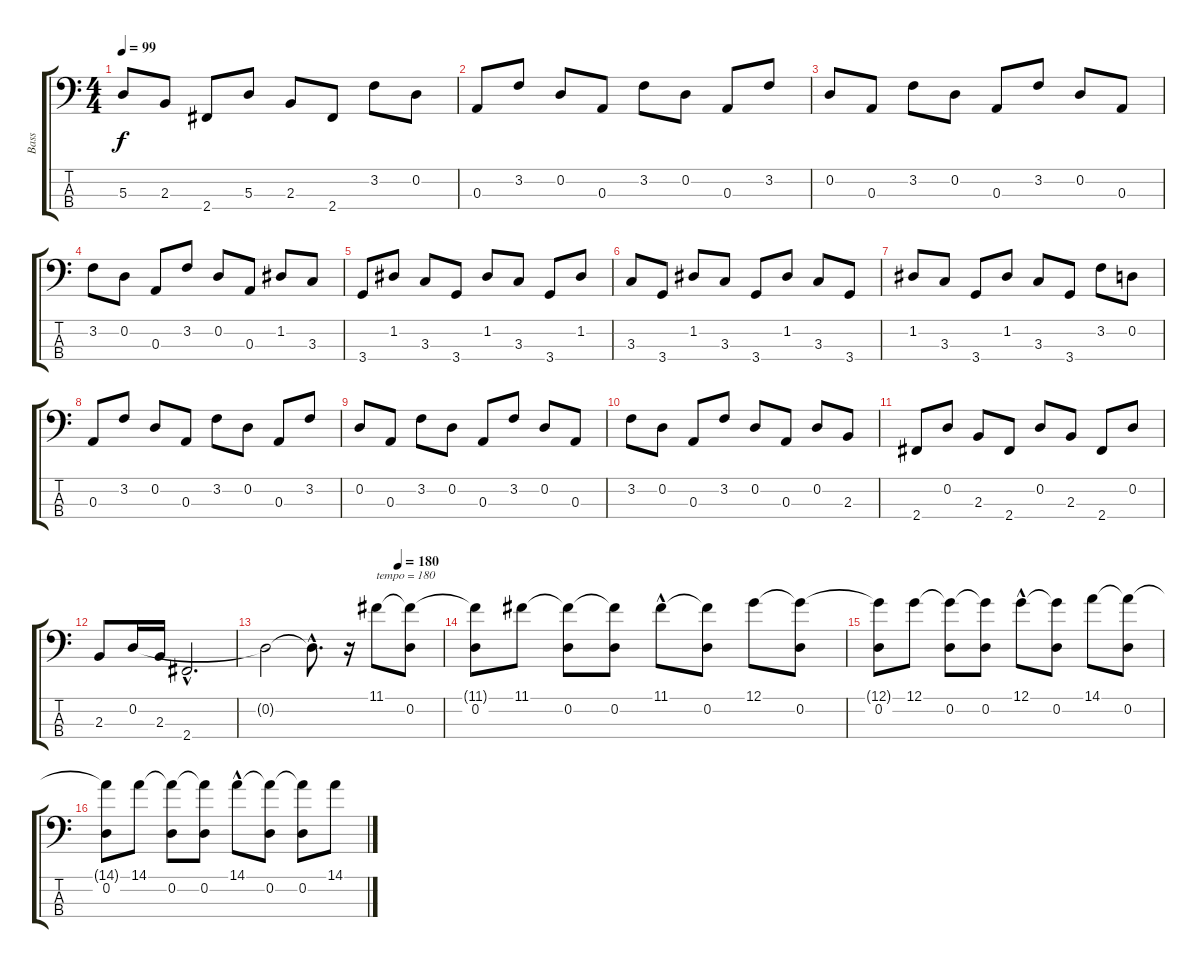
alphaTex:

\track ("Bass" "Bass") {instrument electricbassfinger}
\staff {score tabs}
\tuning (G2 D2 A1 E1) {hide}
\ts (4 4)
\tempo 99
\clef f4
\ks c
5.3.8{dy f} 2.3.8 2.4.8 5.3.8 2.3.8 2.4.8 3.2.8 0.2.8 |
0.3.8 3.2.8 0.2.8 0.3.8 3.2.8 0.2.8 0.3.8 3.2.8 |
0.2.8 0.3.8 3.2.8 0.2.8 0.3.8 3.2.8 0.2.8 0.3.8 |
3.2.8 0.2.8 0.3.8 3.2.8 0.2.8 0.3.8 1.2.8 3.3.8 |
3.4.8 1.2.8 3.3.8 3.4.8 1.2.8 3.3.8 3.4.8 1.2.8 |
3.3.8 3.4.8 1.2.8 3.3.8 3.4.8 1.2.8 3.3.8 3.4.8 |
1.2.8 3.3.8 3.4.8 1.2.8 3.3.8 3.4.8 3.2.8 0.2.8 |
0.3.8 3.2.8 0.2.8 0.3.8 3.2.8 0.2.8 0.3.8 3.2.8 |
0.2.8 0.3.8 3.2.8 0.2.8 0.3.8 3.2.8 0.2.8 0.3.8 |
3.2.8 0.2.8 0.3.8 3.2.8 0.2.8 0.3.8 0.2.8 2.3.8 |
2.4.8 0.2.8 2.3.8 2.4.8 0.2.8 2.3.8 2.4.8 0.2.8 |
2.3.8 0.2.16 2.3.16 2.4{hac}.2{d} |
\tempo (180 0.75)
0.2{t}.2 0.2{hac t}.8{d} r.16 11.1.8{txt "tempo = 180"} (11.1{t} 0.2).8 |
(11.1{t} 0.2).8 11.1.8 (11.1{t} 0.2).8 (11.1{t} 0.2).8 11.1{hac}.8 (11.1{t} 0.2).8 12.1.8 (12.1{t} 0.2).8 |
(12.1{t} 0.2).8 12.1.8 (12.1{t} 0.2).8 (12.1{t} 0.2).8 12.1{hac}.8 (12.1{t} 0.2).8 14.1.8 (14.1{t} 0.2).8 |
(14.1{t} 0.2).8 14.1.8 (14.1{t} 0.2).8 (14.1{t} 0.2).8 14.1{hac}.8 (14.1{t} 0.2).8 (14.1{t} 0.2).8 14.1.8
